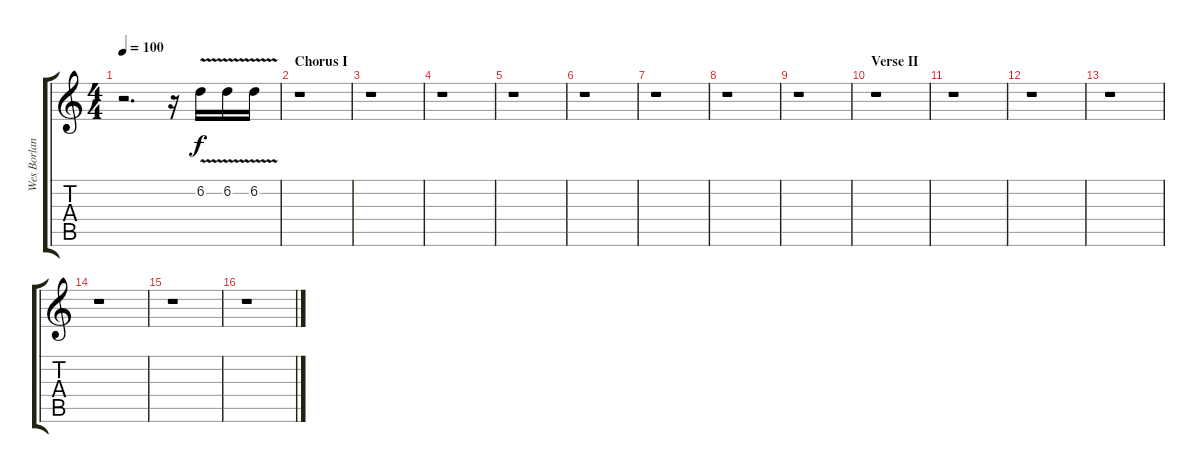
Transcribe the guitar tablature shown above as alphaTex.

\track ("Wes Borland - Delay" "Wes Borlan") {instrument overdrivenguitar}
\staff {score tabs}
\tuning (Db4 Ab3 E3 B2 Gb2 B1) {hide}
\ts (4 4)
\tempo 100
\clef g2
\ks c
r.2{d dy f} r.16 6.2{v}.16 6.2{v}.16 6.2{v}.16 |
\section ("" "Chorus I")
r.1 |
r.1 |
r.1 |
r.1 |
r.1 |
r.1 |
r.1 |
r.1 |
\section ("" "Verse II")
r.1 |
r.1 |
r.1 |
r.1 |
r.1 |
r.1 |
r.1
